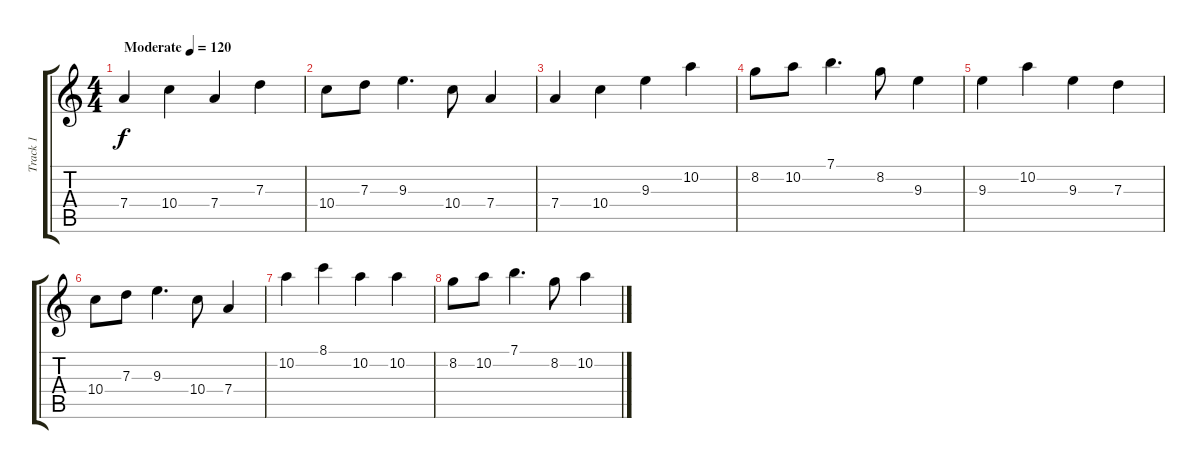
\track ("Track 1" "Track 1") {instrument acousticguitarsteel}
\staff {score tabs}
\tuning (E4 B3 G3 D3 A2 E2) {hide}
\ts (4 4)
\tempo (120 "Moderate")
\clef g2
\ks c
7.4.4{dy f instrument acousticguitarsteel} 10.4.4 7.4.4 7.3.4 |
10.4.8 7.3.8 9.3.4{d} 10.4.8 7.4.4 |
7.4.4 10.4.4 9.3.4 10.2.4 |
8.2.8 10.2.8 7.1.4{d} 8.2.8 9.3.4 |
9.3.4 10.2.4 9.3.4 7.3.4 |
10.4.8 7.3.8 9.3.4{d} 10.4.8 7.4.4 |
10.2.4 8.1.4 10.2.4 10.2.4 |
8.2.8 10.2.8 7.1.4{d} 8.2.8 10.2.4
